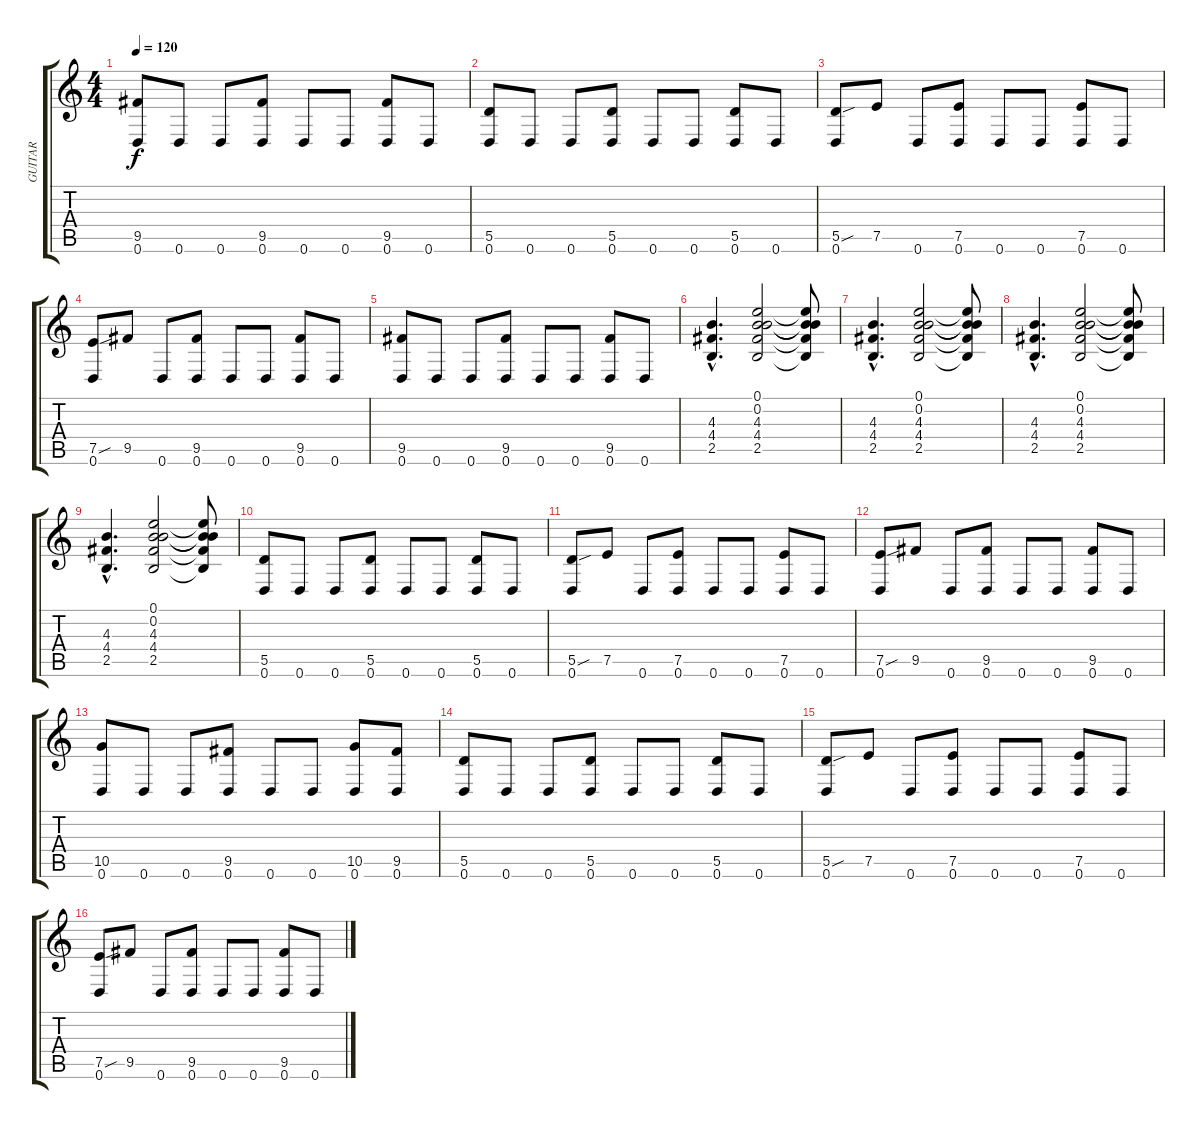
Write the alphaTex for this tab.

\track ("GUITAR" "GUITAR") {instrument overdrivenguitar}
\staff {score tabs}
\tuning (E4 B3 G3 D3 A2 D2) {hide}
\ts (4 4)
\tempo 120
\clef g2
\ks c
(9.5 0.6).8{dy f} 0.6.8 0.6.8 (9.5 0.6).8 0.6.8 0.6.8 (9.5 0.6).8 0.6.8 |
(5.5 0.6).8 0.6.8 0.6.8 (5.5 0.6).8 0.6.8 0.6.8 (5.5 0.6).8 0.6.8 |
(5.5{sou} 0.6).8 7.5.8 0.6.8 (7.5 0.6).8 0.6.8 0.6.8 (7.5 0.6).8 0.6.8 |
(7.5{sou} 0.6).8 9.5.8 0.6.8 (9.5 0.6).8 0.6.8 0.6.8 (9.5 0.6).8 0.6.8 |
(9.5 0.6).8 0.6.8 0.6.8 (9.5 0.6).8 0.6.8 0.6.8 (9.5 0.6).8 0.6.8 |
(4.3{hac} 4.4{hac} 2.5{hac}).4{d} (0.1 0.2 4.3 4.4 2.5).2 (0.1{t} 0.2{t} 4.3{t} 4.4{t} 2.5{t}).8 |
(4.3{hac} 4.4{hac} 2.5{hac}).4{d} (0.1 0.2 4.3 4.4 2.5).2 (0.1{t} 0.2{t} 4.3{t} 4.4{t} 2.5{t}).8 |
(4.3{hac} 4.4{hac} 2.5{hac}).4{d} (0.1 0.2 4.3 4.4 2.5).2 (0.1{t} 0.2{t} 4.3{t} 4.4{t} 2.5{t}).8 |
(4.3{hac} 4.4{hac} 2.5{hac}).4{d} (0.1 0.2 4.3 4.4 2.5).2 (0.1{t} 0.2{t} 4.3{t} 4.4{t} 2.5{t}).8 |
(5.5 0.6).8 0.6.8 0.6.8 (5.5 0.6).8 0.6.8 0.6.8 (5.5 0.6).8 0.6.8 |
(5.5{sou} 0.6).8 7.5.8 0.6.8 (7.5 0.6).8 0.6.8 0.6.8 (7.5 0.6).8 0.6.8 |
(7.5{sou} 0.6).8 9.5.8 0.6.8 (9.5 0.6).8 0.6.8 0.6.8 (9.5 0.6).8 0.6.8 |
(10.5 0.6).8 0.6.8 0.6.8 (9.5 0.6).8 0.6.8 0.6.8 (10.5 0.6).8 (9.5 0.6).8 |
(5.5 0.6).8 0.6.8 0.6.8 (5.5 0.6).8 0.6.8 0.6.8 (5.5 0.6).8 0.6.8 |
(5.5{sou} 0.6).8 7.5.8 0.6.8 (7.5 0.6).8 0.6.8 0.6.8 (7.5 0.6).8 0.6.8 |
(7.5{sou} 0.6).8 9.5.8 0.6.8 (9.5 0.6).8 0.6.8 0.6.8 (9.5 0.6).8 0.6.8
